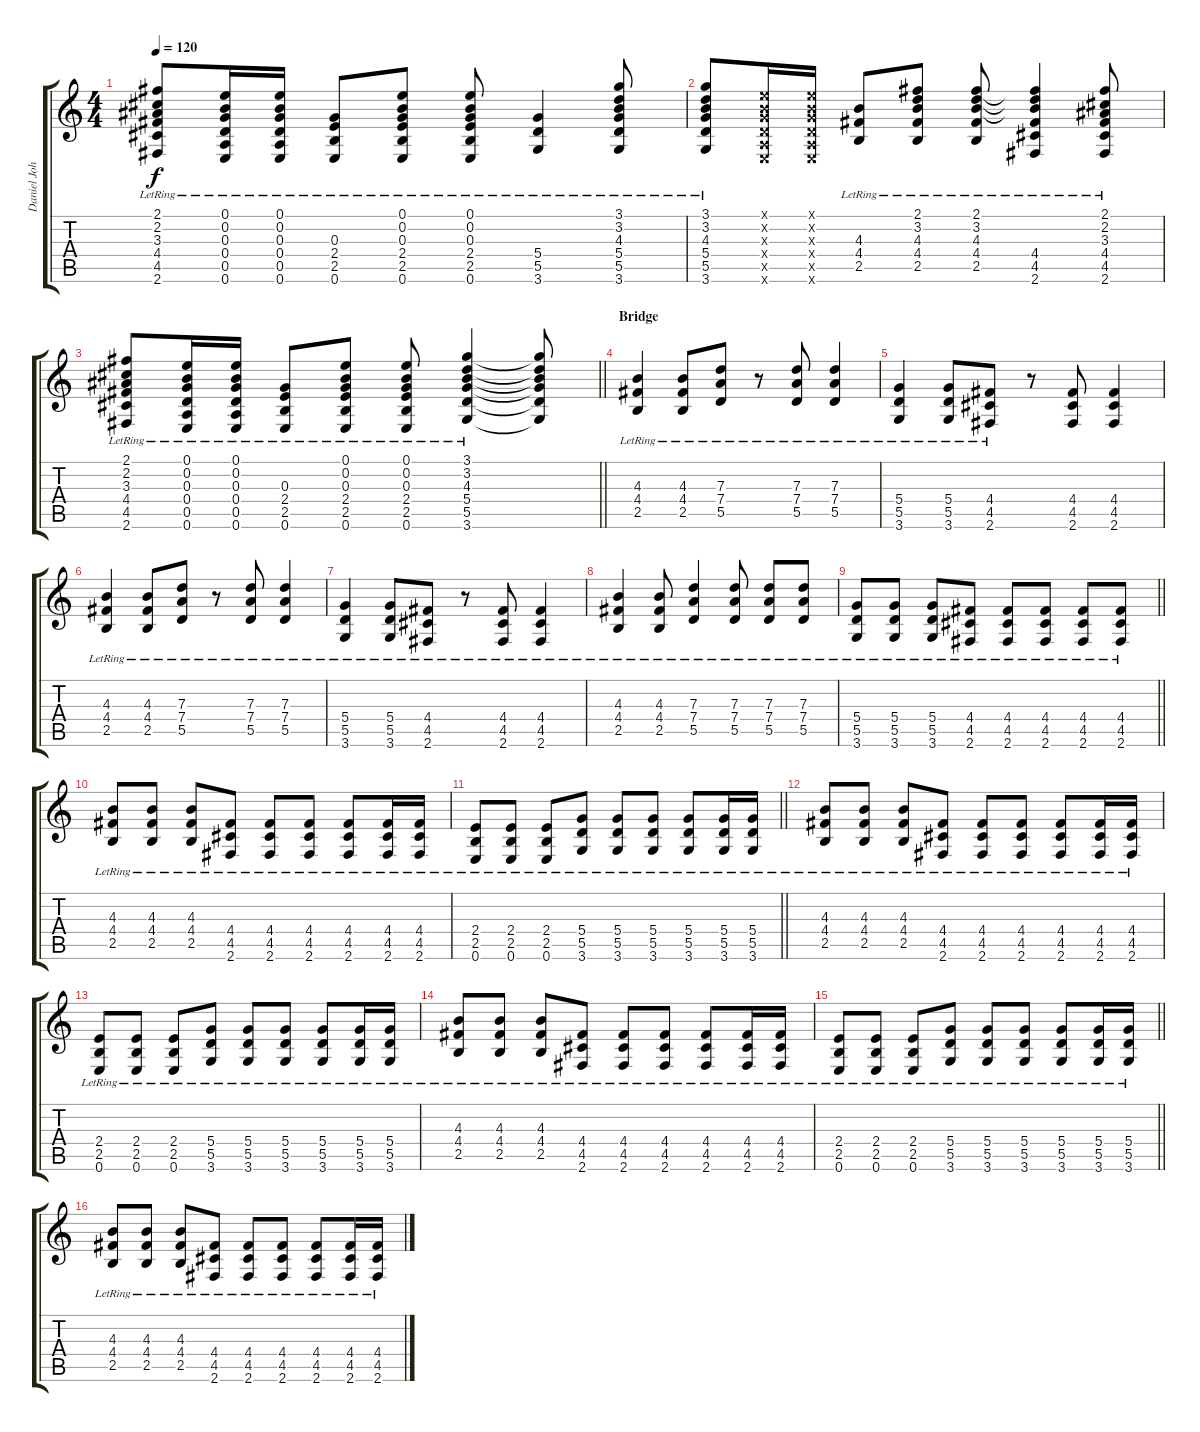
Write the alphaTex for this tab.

\track ("Daniel Johns(acoustic)" "Daniel Joh") {instrument acousticguitarsteel}
\staff {score tabs}
\tuning (E4 B3 G3 D3 A2 E2) {hide}
\ts (4 4)
\tempo 120
\clef g2
\ks c
(2.1{lr} 2.2{lr} 3.3{lr} 4.4{lr} 4.5{lr} 2.6{lr}).8{dy f} (0.1{lr} 0.2{lr} 0.3{lr} 0.4{lr} 0.5{lr} 0.6{lr}).16 (0.1{lr} 0.2{lr} 0.3{lr} 0.4{lr} 0.5{lr} 0.6{lr}).16 (0.3{lr} 2.4{lr} 2.5{lr} 0.6{lr}).8 (0.1{lr} 0.2{lr} 0.3{lr} 2.4{lr} 2.5{lr} 0.6{lr}).8 (0.1{lr} 0.2{lr} 0.3{lr} 2.4{lr} 2.5{lr} 0.6{lr}).8 (5.4{lr} 5.5{lr} 3.6{lr}).4 (3.1{lr} 3.2{lr} 4.3{lr} 5.4{lr} 5.5{lr} 3.6{lr}).8 |
(3.1{lr} 3.2{lr} 4.3{lr} 5.4{lr} 5.5{lr} 3.6{lr}).8 (0.1{x} 0.2{x} 0.3{x} 0.4{x} 0.5{x} 0.6{x}).16 (0.1{x} 0.2{x} 0.3{x} 0.4{x} 0.5{x} 0.6{x}).16 (4.3{lr} 4.4{lr} 2.5{lr}).8 (2.1{lr} 3.2{lr} 4.3{lr} 4.4{lr} 2.5{lr}).8 (2.1{lr} 3.2{lr} 4.3{lr} 4.4{lr} 2.5{lr}).8 (2.1{t} 3.2{t} 4.3{t} 4.4{lr} 4.5{lr} 2.6{lr}).4 (2.1{lr} 2.2{lr} 3.3{lr} 4.4{lr} 4.5{lr} 2.6{lr}).8 |
\barLineRight lightlight
(2.1{lr} 2.2{lr} 3.3{lr} 4.4{lr} 4.5{lr} 2.6{lr}).8 (0.1{lr} 0.2{lr} 0.3{lr} 0.4{lr} 0.5{lr} 0.6{lr}).16 (0.1{lr} 0.2{lr} 0.3{lr} 0.4{lr} 0.5{lr} 0.6{lr}).16 (0.3{lr} 2.4{lr} 2.5{lr} 0.6{lr}).8 (0.1{lr} 0.2{lr} 0.3{lr} 2.4{lr} 2.5{lr} 0.6{lr}).8 (0.1{lr} 0.2{lr} 0.3{lr} 2.4{lr} 2.5{lr} 0.6{lr}).8 (3.1{lr} 3.2{lr} 4.3{lr} 5.4{lr} 5.5{lr} 3.6{lr}).4 (3.1{t} 3.2{t} 4.3{t} 5.4{t} 5.5{t} 3.6{t}).8 |
\section ("" "Bridge")
(4.3{lr} 4.4{lr} 2.5{lr}).4{volume 6} (4.3{lr} 4.4{lr} 2.5{lr}).8 (7.3{lr} 7.4{lr} 5.5{lr}).8 r.8 (7.3{lr} 7.4{lr} 5.5{lr}).8 (7.3{lr} 7.4{lr} 5.5{lr}).4 |
(5.4{lr} 5.5{lr} 3.6{lr}).4 (5.4{lr} 5.5{lr} 3.6{lr}).8 (4.4{lr} 4.5{lr} 2.6{lr}).8 r.8 (4.4 4.5 2.6).8 (4.4 4.5 2.6).4 |
(4.3{lr} 4.4{lr} 2.5{lr}).4 (4.3{lr} 4.4{lr} 2.5{lr}).8 (7.3{lr} 7.4{lr} 5.5{lr}).8 r.8 (7.3{lr} 7.4{lr} 5.5{lr}).8 (7.3{lr} 7.4{lr} 5.5{lr}).4 |
(5.4{lr} 5.5{lr} 3.6{lr}).4 (5.4{lr} 5.5{lr} 3.6{lr}).8 (4.4{lr} 4.5{lr} 2.6{lr}).8 r.8 (4.4{lr} 4.5{lr} 2.6{lr}).8 (4.4{lr} 4.5{lr} 2.6{lr}).4 |
(4.3{lr} 4.4{lr} 2.5{lr}).4{volume 13} (4.3{lr} 4.4{lr} 2.5{lr}).8 (7.3{lr} 7.4{lr} 5.5{lr}).4 (7.3{lr} 7.4{lr} 5.5{lr}).8 (7.3{lr} 7.4{lr} 5.5{lr}).8 (7.3{lr} 7.4{lr} 5.5{lr}).8 |
\barLineRight lightlight
(5.4{lr} 5.5{lr} 3.6{lr}).8 (5.4{lr} 5.5{lr} 3.6{lr}).8 (5.4{lr} 5.5{lr} 3.6{lr}).8 (4.4{lr} 4.5{lr} 2.6{lr}).8 (4.4{lr} 4.5{lr} 2.6{lr}).8 (4.4{lr} 4.5{lr} 2.6{lr}).8 (4.4{lr} 4.5{lr} 2.6{lr}).8 (4.4{lr} 4.5{lr} 2.6{lr}).8 |
(4.3{lr} 4.4{lr} 2.5{lr}).8 (4.3{lr} 4.4{lr} 2.5{lr}).8 (4.3{lr} 4.4{lr} 2.5{lr}).8 (4.4{lr} 4.5{lr} 2.6{lr}).8 (4.4{lr} 4.5{lr} 2.6{lr}).8 (4.4{lr} 4.5{lr} 2.6{lr}).8 (4.4{lr} 4.5{lr} 2.6{lr}).8 (4.4{lr} 4.5{lr} 2.6{lr}).16 (4.4{lr} 4.5{lr} 2.6{lr}).16 |
\barLineRight lightlight
(2.4{lr} 2.5{lr} 0.6{lr}).8 (2.4{lr} 2.5{lr} 0.6{lr}).8 (2.4{lr} 2.5{lr} 0.6{lr}).8 (5.4{lr} 5.5{lr} 3.6{lr}).8 (5.4{lr} 5.5{lr} 3.6{lr}).8 (5.4{lr} 5.5{lr} 3.6{lr}).8 (5.4{lr} 5.5{lr} 3.6{lr}).8 (5.4{lr} 5.5{lr} 3.6{lr}).16 (5.4{lr} 5.5{lr} 3.6{lr}).16 |
\section ("" "")
(4.3{lr} 4.4{lr} 2.5{lr}).8 (4.3{lr} 4.4{lr} 2.5{lr}).8 (4.3{lr} 4.4{lr} 2.5{lr}).8 (4.4{lr} 4.5{lr} 2.6{lr}).8 (4.4{lr} 4.5{lr} 2.6{lr}).8 (4.4{lr} 4.5{lr} 2.6{lr}).8 (4.4{lr} 4.5{lr} 2.6{lr}).8 (4.4{lr} 4.5{lr} 2.6{lr}).16 (4.4{lr} 4.5{lr} 2.6{lr}).16 |
(2.4{lr} 2.5{lr} 0.6{lr}).8 (2.4{lr} 2.5{lr} 0.6{lr}).8 (2.4{lr} 2.5{lr} 0.6{lr}).8 (5.4{lr} 5.5{lr} 3.6{lr}).8 (5.4{lr} 5.5{lr} 3.6{lr}).8 (5.4{lr} 5.5{lr} 3.6{lr}).8 (5.4{lr} 5.5{lr} 3.6{lr}).8 (5.4{lr} 5.5{lr} 3.6{lr}).16 (5.4{lr} 5.5{lr} 3.6{lr}).16 |
(4.3{lr} 4.4{lr} 2.5{lr}).8 (4.3{lr} 4.4{lr} 2.5{lr}).8 (4.3{lr} 4.4{lr} 2.5{lr}).8 (4.4{lr} 4.5{lr} 2.6{lr}).8 (4.4{lr} 4.5{lr} 2.6{lr}).8 (4.4{lr} 4.5{lr} 2.6{lr}).8 (4.4{lr} 4.5{lr} 2.6{lr}).8 (4.4{lr} 4.5{lr} 2.6{lr}).16 (4.4{lr} 4.5{lr} 2.6{lr}).16 |
\barLineRight lightlight
(2.4{lr} 2.5{lr} 0.6{lr}).8 (2.4{lr} 2.5{lr} 0.6{lr}).8 (2.4{lr} 2.5{lr} 0.6{lr}).8 (5.4{lr} 5.5{lr} 3.6{lr}).8 (5.4{lr} 5.5{lr} 3.6{lr}).8 (5.4{lr} 5.5{lr} 3.6{lr}).8 (5.4{lr} 5.5{lr} 3.6{lr}).8 (5.4{lr} 5.5{lr} 3.6{lr}).16 (5.4{lr} 5.5{lr} 3.6{lr}).16 |
(4.3{lr} 4.4{lr} 2.5{lr}).8 (4.3{lr} 4.4{lr} 2.5{lr}).8 (4.3{lr} 4.4{lr} 2.5{lr}).8 (4.4{lr} 4.5{lr} 2.6{lr}).8 (4.4{lr} 4.5{lr} 2.6{lr}).8 (4.4{lr} 4.5{lr} 2.6{lr}).8 (4.4{lr} 4.5{lr} 2.6{lr}).8 (4.4{lr} 4.5{lr} 2.6{lr}).16 (4.4{lr} 4.5{lr} 2.6{lr}).16
